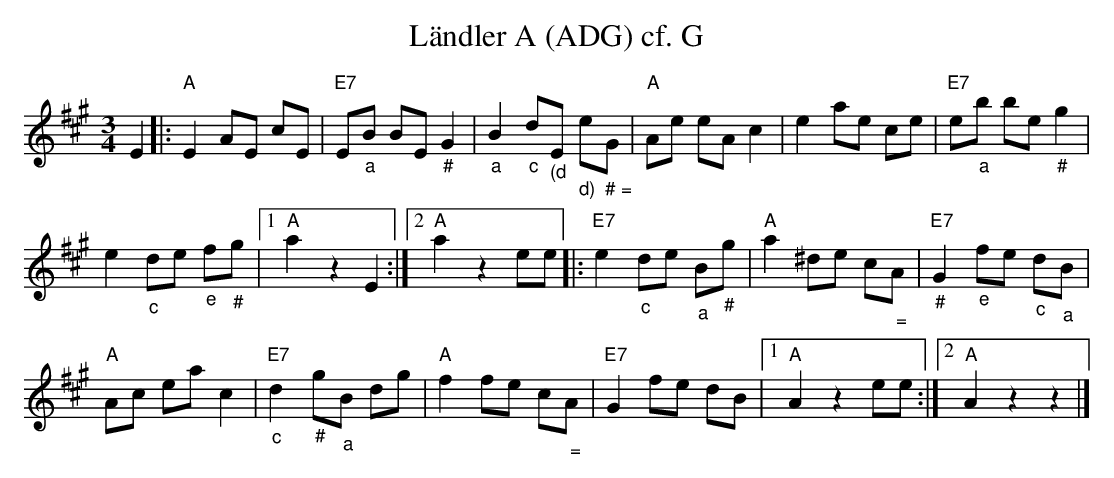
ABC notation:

X:1
T:L\"andler A (ADG) cf. G
M:3/4
L:1/8
K:Amaj%%MIDI gchordon
E2 |: "A"E2AE cE | "E7"E"_a"B BE"_#"G2 | "_a"B2"_c"d"_(d"E "_d)"e"_ # ="G | "A"Ae eAc2 | e2ae ce | "E7"e"_a"b be"_#"g2 |
e2"_c"de "_e"f"_#"g |1 "A"a2z2E2 :|2 "A"a2z2ee |: "E7"e2"_c"de "_a"B"_#"g | "A"a2^de c"_ ="A | "E7""_#"G2 "_e"fe "_c"d"_a"B |
"A"Ac ea c2 | "E7""_c"d2"_#"g"_a"B dg | "A"f2fe c"_ ="A | "E7"G2fe dB |1 "A"A2z2ee :|2 "A"A2z2z2 |]
